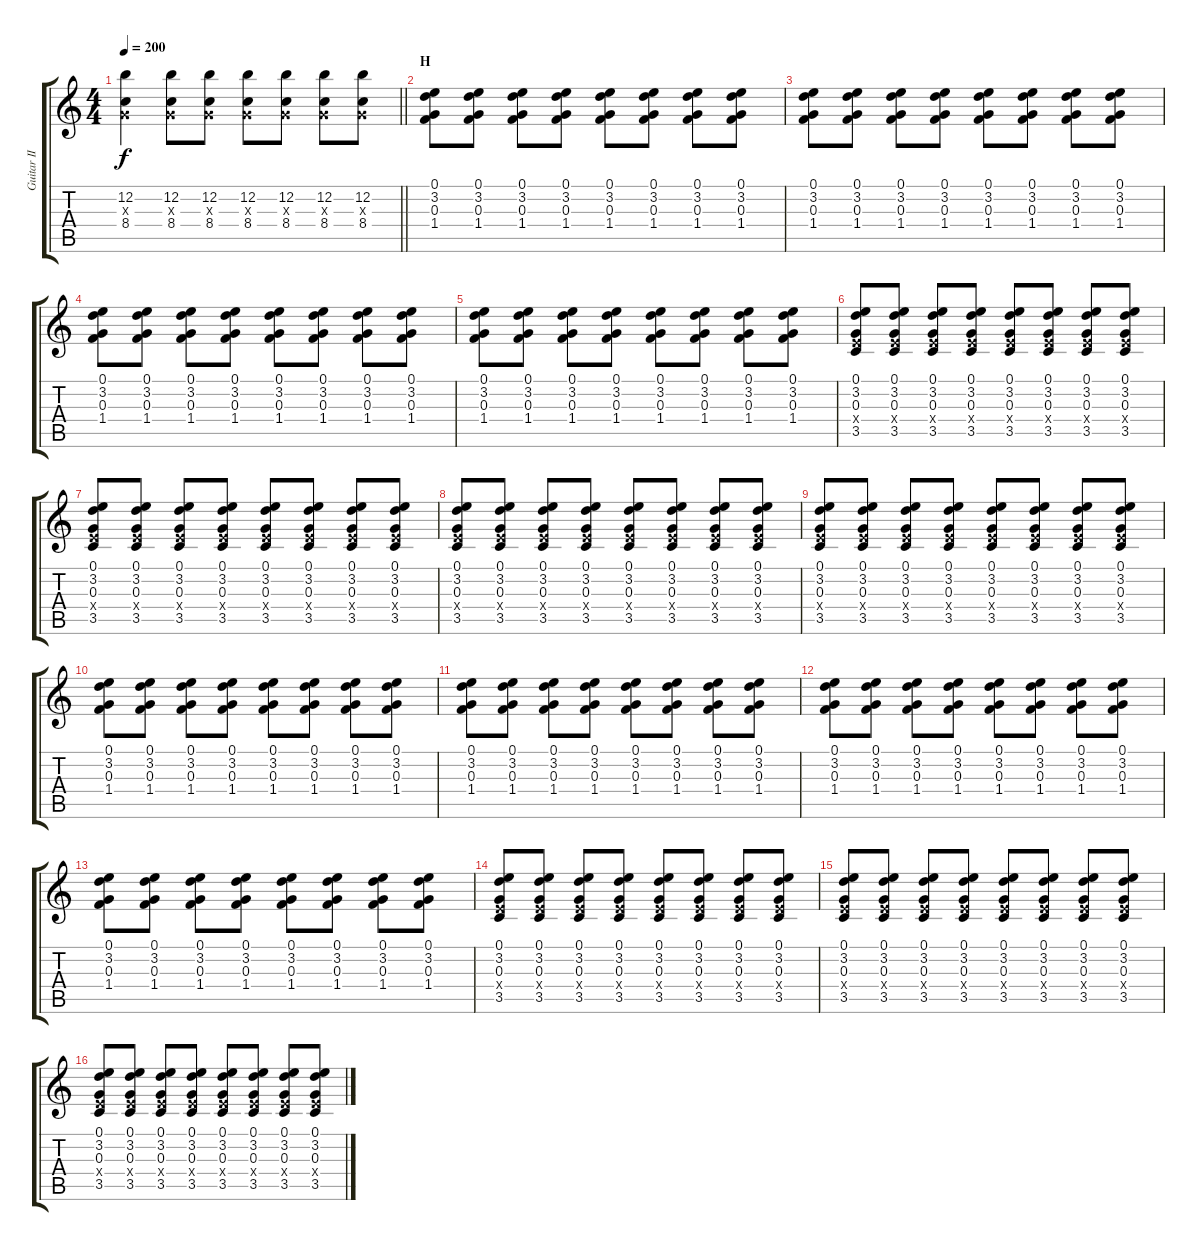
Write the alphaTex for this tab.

\track ("Guitar II" "Guitar II") {instrument distortionguitar}
\staff {score tabs}
\tuning (E4 B3 G3 E3 A2 E2) {hide}
\ts (4 4)
\tempo 200
\clef g2
\barLineRight lightlight
\ks c
(12.2 0.3{x} 8.4).4{dy f} (12.2 0.3{x} 8.4).8 (12.2 0.3{x} 8.4).8 (12.2 0.3{x} 8.4).8 (12.2 0.3{x} 8.4).8 (12.2 0.3{x} 8.4).8 (12.2 0.3{x} 8.4).8 |
\section ("" "H")
(0.1 3.2 0.3 1.4).8 (0.1 3.2 0.3 1.4).8 (0.1 3.2 0.3 1.4).8 (0.1 3.2 0.3 1.4).8 (0.1 3.2 0.3 1.4).8 (0.1 3.2 0.3 1.4).8 (0.1 3.2 0.3 1.4).8 (0.1 3.2 0.3 1.4).8 |
(0.1 3.2 0.3 1.4).8 (0.1 3.2 0.3 1.4).8 (0.1 3.2 0.3 1.4).8 (0.1 3.2 0.3 1.4).8 (0.1 3.2 0.3 1.4).8 (0.1 3.2 0.3 1.4).8 (0.1 3.2 0.3 1.4).8 (0.1 3.2 0.3 1.4).8 |
(0.1 3.2 0.3 1.4).8 (0.1 3.2 0.3 1.4).8 (0.1 3.2 0.3 1.4).8 (0.1 3.2 0.3 1.4).8 (0.1 3.2 0.3 1.4).8 (0.1 3.2 0.3 1.4).8 (0.1 3.2 0.3 1.4).8 (0.1 3.2 0.3 1.4).8 |
(0.1 3.2 0.3 1.4).8 (0.1 3.2 0.3 1.4).8 (0.1 3.2 0.3 1.4).8 (0.1 3.2 0.3 1.4).8 (0.1 3.2 0.3 1.4).8 (0.1 3.2 0.3 1.4).8 (0.1 3.2 0.3 1.4).8 (0.1 3.2 0.3 1.4).8 |
(0.1 3.2 0.3 0.4{x} 3.5).8 (0.1 3.2 0.3 0.4{x} 3.5).8 (0.1 3.2 0.3 0.4{x} 3.5).8 (0.1 3.2 0.3 0.4{x} 3.5).8 (0.1 3.2 0.3 0.4{x} 3.5).8 (0.1 3.2 0.3 0.4{x} 3.5).8 (0.1 3.2 0.3 0.4{x} 3.5).8 (0.1 3.2 0.3 0.4{x} 3.5).8 |
(0.1 3.2 0.3 0.4{x} 3.5).8 (0.1 3.2 0.3 0.4{x} 3.5).8 (0.1 3.2 0.3 0.4{x} 3.5).8 (0.1 3.2 0.3 0.4{x} 3.5).8 (0.1 3.2 0.3 0.4{x} 3.5).8 (0.1 3.2 0.3 0.4{x} 3.5).8 (0.1 3.2 0.3 0.4{x} 3.5).8 (0.1 3.2 0.3 0.4{x} 3.5).8 |
(0.1 3.2 0.3 0.4{x} 3.5).8 (0.1 3.2 0.3 0.4{x} 3.5).8 (0.1 3.2 0.3 0.4{x} 3.5).8 (0.1 3.2 0.3 0.4{x} 3.5).8 (0.1 3.2 0.3 0.4{x} 3.5).8 (0.1 3.2 0.3 0.4{x} 3.5).8 (0.1 3.2 0.3 0.4{x} 3.5).8 (0.1 3.2 0.3 0.4{x} 3.5).8 |
(0.1 3.2 0.3 0.4{x} 3.5).8 (0.1 3.2 0.3 0.4{x} 3.5).8 (0.1 3.2 0.3 0.4{x} 3.5).8 (0.1 3.2 0.3 0.4{x} 3.5).8 (0.1 3.2 0.3 0.4{x} 3.5).8 (0.1 3.2 0.3 0.4{x} 3.5).8 (0.1 3.2 0.3 0.4{x} 3.5).8 (0.1 3.2 0.3 0.4{x} 3.5).8 |
(0.1 3.2 0.3 1.4).8 (0.1 3.2 0.3 1.4).8 (0.1 3.2 0.3 1.4).8 (0.1 3.2 0.3 1.4).8 (0.1 3.2 0.3 1.4).8 (0.1 3.2 0.3 1.4).8 (0.1 3.2 0.3 1.4).8 (0.1 3.2 0.3 1.4).8 |
(0.1 3.2 0.3 1.4).8 (0.1 3.2 0.3 1.4).8 (0.1 3.2 0.3 1.4).8 (0.1 3.2 0.3 1.4).8 (0.1 3.2 0.3 1.4).8 (0.1 3.2 0.3 1.4).8 (0.1 3.2 0.3 1.4).8 (0.1 3.2 0.3 1.4).8 |
(0.1 3.2 0.3 1.4).8 (0.1 3.2 0.3 1.4).8 (0.1 3.2 0.3 1.4).8 (0.1 3.2 0.3 1.4).8 (0.1 3.2 0.3 1.4).8 (0.1 3.2 0.3 1.4).8 (0.1 3.2 0.3 1.4).8 (0.1 3.2 0.3 1.4).8 |
(0.1 3.2 0.3 1.4).8 (0.1 3.2 0.3 1.4).8 (0.1 3.2 0.3 1.4).8 (0.1 3.2 0.3 1.4).8 (0.1 3.2 0.3 1.4).8 (0.1 3.2 0.3 1.4).8 (0.1 3.2 0.3 1.4).8 (0.1 3.2 0.3 1.4).8 |
(0.1 3.2 0.3 0.4{x} 3.5).8 (0.1 3.2 0.3 0.4{x} 3.5).8 (0.1 3.2 0.3 0.4{x} 3.5).8 (0.1 3.2 0.3 0.4{x} 3.5).8 (0.1 3.2 0.3 0.4{x} 3.5).8 (0.1 3.2 0.3 0.4{x} 3.5).8 (0.1 3.2 0.3 0.4{x} 3.5).8 (0.1 3.2 0.3 0.4{x} 3.5).8 |
(0.1 3.2 0.3 0.4{x} 3.5).8 (0.1 3.2 0.3 0.4{x} 3.5).8 (0.1 3.2 0.3 0.4{x} 3.5).8 (0.1 3.2 0.3 0.4{x} 3.5).8 (0.1 3.2 0.3 0.4{x} 3.5).8 (0.1 3.2 0.3 0.4{x} 3.5).8 (0.1 3.2 0.3 0.4{x} 3.5).8 (0.1 3.2 0.3 0.4{x} 3.5).8 |
(0.1 3.2 0.3 0.4{x} 3.5).8 (0.1 3.2 0.3 0.4{x} 3.5).8 (0.1 3.2 0.3 0.4{x} 3.5).8 (0.1 3.2 0.3 0.4{x} 3.5).8 (0.1 3.2 0.3 0.4{x} 3.5).8 (0.1 3.2 0.3 0.4{x} 3.5).8 (0.1 3.2 0.3 0.4{x} 3.5).8 (0.1 3.2 0.3 0.4{x} 3.5).8
